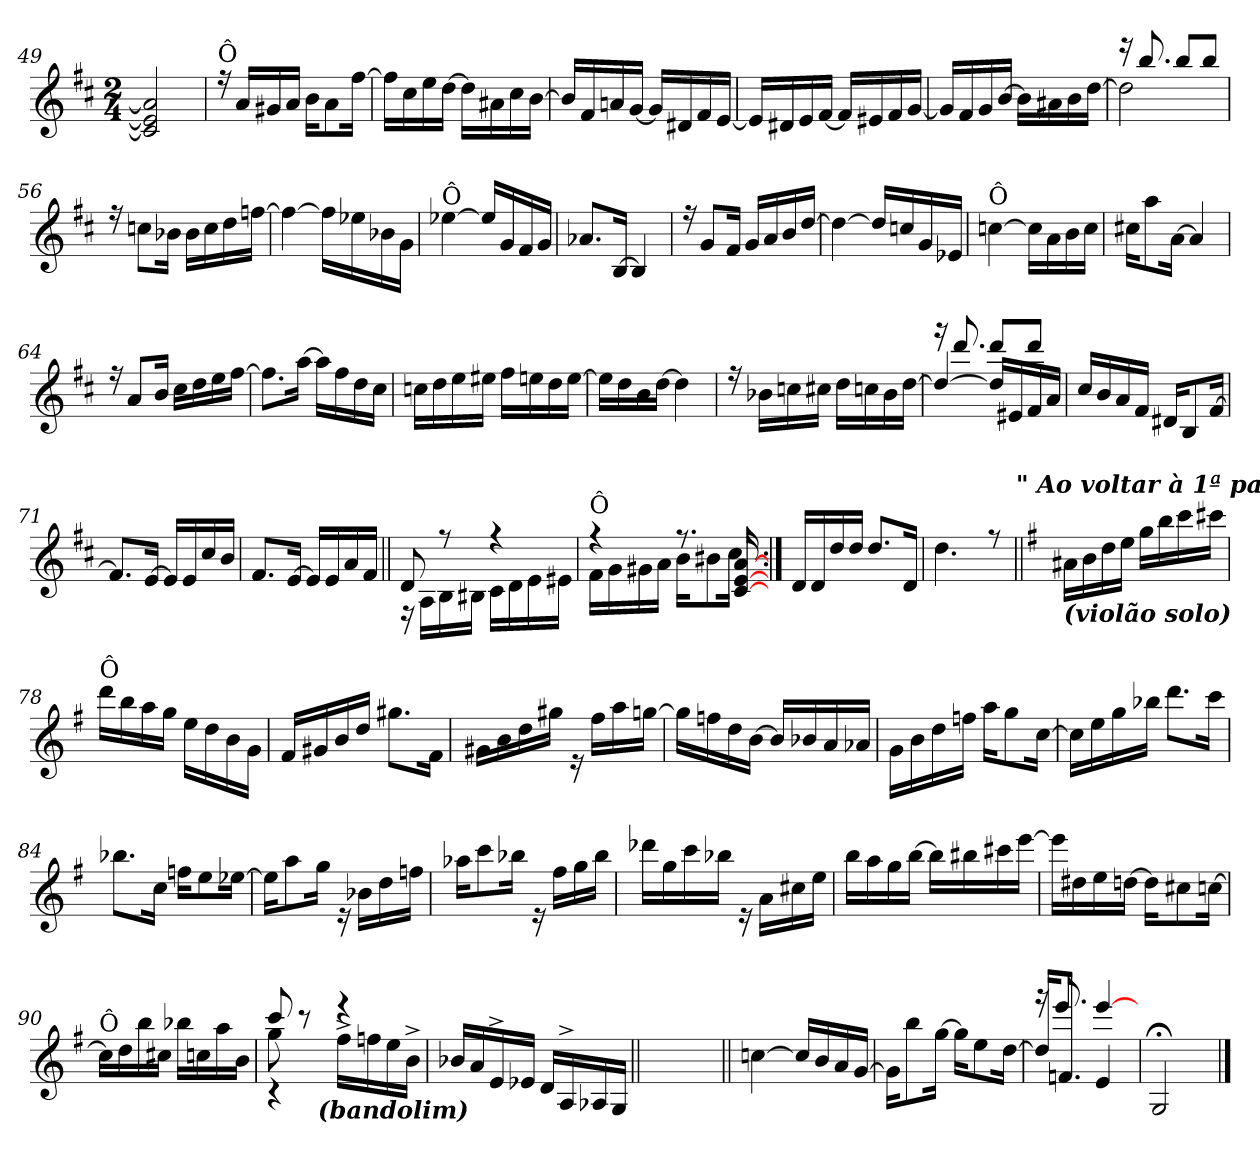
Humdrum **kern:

**kern
*part1
*staff1
*clefG2
*k[f#c#]
*D:
*M2/4
=49
*^
2c#/] 2e#/] 2a/]	2ryy
!!LO:PB:g=z	!!
=50	=50
!LO:TX:a:t=Ô	!
16rff	2ryy
16a/LL	.
16g#X/	.
16a/JJ	.
16b\KL	.
8a\	.
[<16ff#\Jk	.
=51	=51
16ff#\LL]	4ryy
16cc#\	.
16ee\	.
[<16dd\JJ	.
16dd\LL]	4ryy
16a#X\	.
16cc#\	.
[<16b\JJ	.
=52	=52
16b/LL]	4ryy
16f#/	.
16an/	.
[>16g/JJ	.
16g/LL]	4ryy
16d#X/	.
16f#/	.
[>16e/JJ	.
=53	=53
16e/LL]	4ryy
16d#X/	.
16e/	.
[>16f#/JJ	.
16f#/LL]	4ryy
16e#X/	.
16f#/	.
[>16g/JJ	.
=54	=54
16g/LL]	2ryy
16f#/	.
16g/	.
[>16b/JJ	.
16b\LL]	.
16a#X\	.
16b\	.
[<16dd\JJ	.
!!LO:LB:g=z	!!
=55	=55
*	*^
2dd\]	16ryy	16rddd
.	8.ryy	8.bb!/
.	8ryy	8bb!/L
.	8ryy	8bb!/J
*	*v	*v
=56	=56
16rff	2ryy
8ccn\L	.
16b-X\Jk	.
16b-\LL	.
16cc\	.
16dd\	.
[<16ffn\JJ	.
=57	=57
4ff\_	2ryy
16ff\LL]	.
16ee-X\	.
16b-X\	.
16g\JJ	.
=58	=58
!LO:TX:a:t=Ô	!
[<4ee-X\	2ryy
16ee-/LL]	.
16g/	.
16f#/	.
16g/JJ	.
=59	=59
8.a-X/L	2ryy
[>16B/Jk	.
4B/]	.
!!LO:LB:g=z	!!
=60	=60
16rff	2ryy
8g/L	.
16f#/Jk	.
16g/LL	.
16a/	.
16b/	.
[>16dd/JJ	.
=61	=61
4dd\_	2ryy
16dd/LL]	.
16ccn/	.
16g/	.
16e-X/JJ	.
=62	=62
!LO:TX:a:t=Ô	!
[<4ccn\	2ryy
16cc\LL]	.
16a\	.
16b\	.
16cc\JJ	.
=63	=63
16cc#X\KL	2ryy
8aa\	.
[<16a\Jk	.
4a/]	.
=64	=64
16rff	2ryy
8a/L	.
16b/Jk	.
16cc#\LL	.
16dd\	.
16ee\	.
[<16ff#\JJ	.
=65	=65
8.ff#\L]	2ryy
[<16aa\Jk	.
16aa\LL]	.
16ff#\	.
16dd\	.
16cc#\JJ	.
!!LO:LB:g=z	!!
=66	=66
16ccn\LL	2ryy
16dd\	.
16ee\	.
16ee#X\JJ	.
16ff#\LL	.
16een\	.
16dd\	.
[<16ee\JJ	.
=67	=67
16ee\LL]	2ryy
16dd\	.
16b\	.
[<16dd\JJ	.
4dd\]	.
=68	=68
16rff	2ryy
16b-X\LL	.
16ccn\	.
16cc#X\JJ	.
16dd\LL	.
16ccn\	.
16b-\	.
[<16dd\JJ	.
=69	=69
*	*^
4dd/_	16ryy	16rfff
.	8.ryy	8.ddd!/
16dd/LL]	8ryy	8ddd!/L
16e#X/	.	.
16f#/	8ryy	8ddd!/J
16a/JJ	.	.
*	*v	*v
=70	=70
16cc#/LL	2ryy
16b/	.
16a/	.
16f#/JJ	.
16d#X/KL	.
8B/	.
[>16f#/Jk	.
!!LO:LB:g=z	!!
=71	=71
8.f#/L]	2ryy
[>16e/Jk	.
16e/LL]	.
16e/	.
16cc#/	.
16b/JJ	.
=72	=72
8.f#/L	2ryy
[>16e/Jk	.
16e/LL]	.
16e/	.
16a/	.
16f#/JJ	.
=73||	=73||
*	*^
8d/	16rF	2ryy
.	16A!\LL	.
8rff	16B!\	.
.	16B#X!\JJ	.
4rff	16c#!\LL	.
.	16d!\	.
.	16e!\	.
.	16e#X!\JJ	.
=74	=74	=74
!LO:TX:a:t=Ô	!	!
4rff	16f#!\LL	2ryy
.	16g!\	.
.	16g#X!\	.
.	16a!\JJ	.
8.rff	16b!\KL	.
.	8b#X!\	.
[>16c#/ [>16e/ [>16a/	16cc#!\Jk	.
*	*v	*v
=75:|!	=75:|!
16d/LL	2ryy
16d/	.
16dd/	.
16dd/JJ	.
8.dd/L	.
16d/Jk	.
!!LO:LB:g=z	!!
=76	=76
4.dd\	2ryy
8rff	.
!LO:TX:a:Bi:t=" Ao voltar à 1ª parte, podem ser feitas estas variações"	!
=77||	=77||
*k[f#]	*
*G:	*
!LO:TX:b:Bi:t=(violão solo)	!
16a#X!\LL	2ryy
16b!\	.
16dd!\	.
16ee!\JJ	.
16gg!\LL	.
16bb!\	.
16ccc!\	.
16ccc#X!\JJ	.
=78	=78
!LO:TX:a:t=Ô	!
16ddd!\LL	2ryy
16bb!\	.
16aa!\	.
16gg!\JJ	.
16ee!\LL	.
16dd!\	.
16b!\	.
16g!\JJ	.
=79	=79
16f#!/LL	4F#/yy
16g#X!/	.
16b!/	.
16dd!/JJ	.
8.gg#X!\L	4G/yy
16f#!\Jk	.
=80	=80
16g#X!\LL	2G#X/yy
16b!\	.
16dd!\	.
16gg#X!\JJ	.
16re	.
16ff#!\LL	.
16aa!\	.
[<16ggn!\JJ	.
!!LO:LB:g=z	!!
=81	=81
16gg!\LL]	2ryy
16ffn!\	.
16dd!\	.
[<16b!\JJ	.
16b!/LL]	.
16b-X!/	.
16a!/	.
16a-X!/JJ	.
=82	=82
16g!\LL	2ryy
16b!\	.
16dd!\	.
16ffn!\JJ	.
16aa!\KL	.
8gg!\	.
[<16cc!\Jk	.
=83	=83
16cc!\LL]	2ryy
16ee!\	.
16gg!\	.
16bb-X!\JJ	.
8.ddd!\L	.
16ccc!\Jk	.
=84	=84
8.bb-X!\L	2ryy
16cc!\Jk	.
16ffn!\KL	.
8ee!\	.
[<16ee-X!\Jk	.
=85	=85
16ee-!\KL]	2ryy
8aa!\	.
16gg!\Jk	.
16re	.
16b-X!\LL	.
16dd!\	.
16ffn!\JJ	.
=86	=86
16aa-X!\KL	2ryy
8ccc!\	.
16bb-X!\Jk	.
16re	.
16ff#!\LL	.
16gg!\	.
16bb-!\JJ	.
!!LO:LB:g=z	!!
=87	=87
16ddd-X!\LL	2ryy
16gg!\	.
16ccc!\	.
16bb-X!\JJ	.
16re	.
16a!\LL	.
16cc#X!\	.
16ee!\JJ	.
=88	=88
16bb!\LL	2ryy
16aa!\	.
16gg!\	.
[<16bb!\JJ	.
16bb!\LL]	.
16bb#X!\	.
16ccc#X!\	.
[<16eee!\JJ	.
=89	=89
16eee!\LL]	2ryy
16dd#X!\	.
16ee!\	.
[<16ddn!\JJ	.
16dd!\KL]	.
8cc#X!\	.
[<16ccn!\Jk	.
=90	=90
!LO:TX:a:t=Ô	!
16cc!\LL]	2ryy
16dd!\	.
16bb!\	.
16cc#X!\JJ	.
16bb-X!\LL	.
16ccn!\	.
16aa!\	.
16b!\JJ	.
=91	=91
*^	*^
*	*	*^	*
4rc	8gg!\	8ryy	8ccc!/	8.ryy
.	4.ryy	8ryy	8rccc	.
!	!	!	!	!LO:TX:b:Bi:t=(bandolim)
.	.	.	.	4ryy
16ff#^<\LL	.	4ryy	4rddd	.
16ffn\	.	.	.	.
16ee\	.	.	.	.
16b^<\JJ	.	.	.	16ryy
*	*v	*v	*v	*v
!!LO:LB:g=z
=92	=92
16b-X/LL	2ryy
16a/	.
16e^</	.
16e-X/JJ	.
16d/LL	.
16A^</	.
16A-X/	.
16G/JJ	.
*v	*v
=93||
*stria0
2ryy
=94||
*stria5
*^
[<4ccn\	2ryy
16cc/LL]	.
16b/	.
16a/	.
[>16g/JJ	.
=95	=95
16g\KL]	2ryy
8bb\	.
[<16gg\Jk	.
16gg\KL]	.
8ee\	.
[<16dd\Jk	.
=96	=96
*	*^
16dd/KL]	16ryy	16rggg
8.fn/J	8.ryy	8.eee!/
4e/	4ryy	[>4eee!/
*	*v	*v
=97	=97
2G;</	2ryy
*v	*v
==
*-
